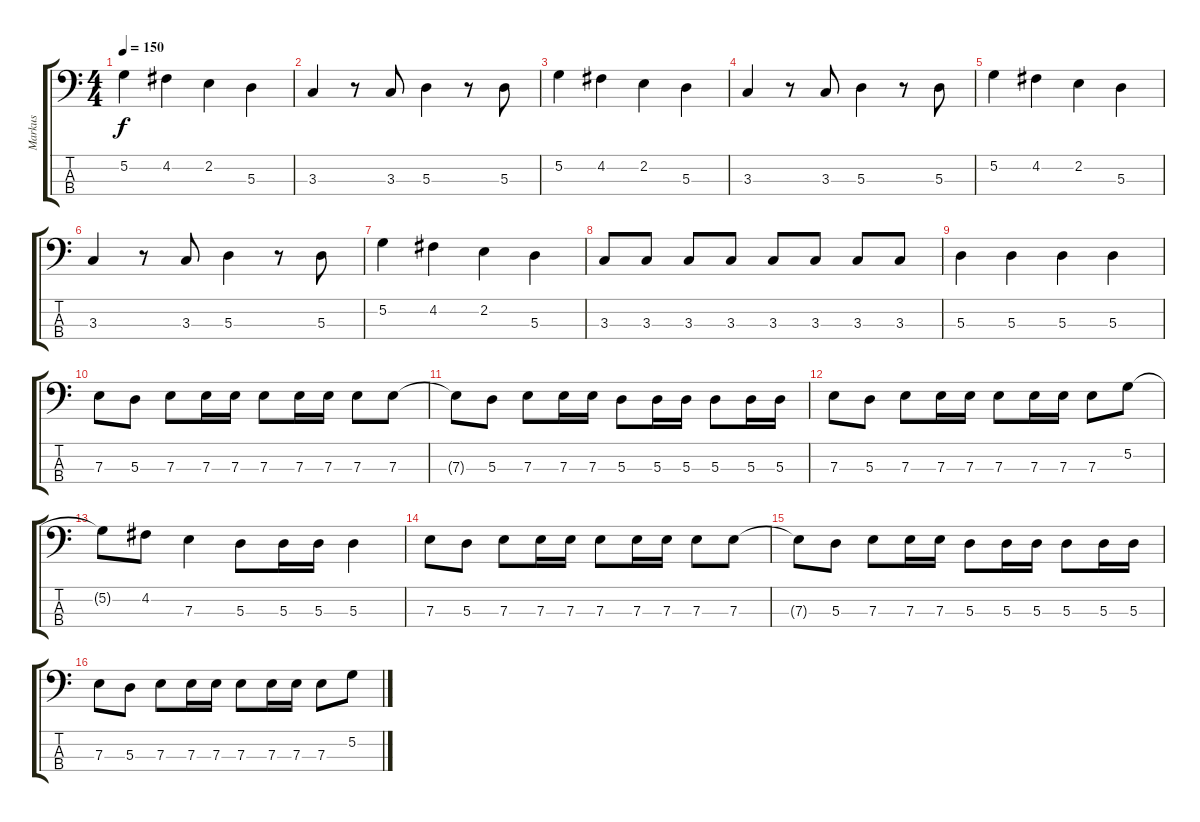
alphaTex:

\track ("Markus" "Markus") {instrument electricbassfinger}
\staff {score tabs}
\tuning (G2 D2 A1 E1) {hide}
\ts (4 4)
\tempo 150
\clef f4
\ks c
5.2.4{dy f} 4.2.4 2.2.4 5.3.4 |
3.3.4 r.8 3.3.8 5.3.4 r.8 5.3.8 |
5.2.4 4.2.4 2.2.4 5.3.4 |
3.3.4 r.8 3.3.8 5.3.4 r.8 5.3.8 |
5.2.4 4.2.4 2.2.4 5.3.4 |
3.3.4 r.8 3.3.8 5.3.4 r.8 5.3.8 |
5.2.4 4.2.4 2.2.4 5.3.4 |
3.3.8 3.3.8 3.3.8 3.3.8 3.3.8 3.3.8 3.3.8 3.3.8 |
5.3.4 5.3.4 5.3.4 5.3.4 |
7.3.8 5.3.8 7.3.8 7.3.16 7.3.16 7.3.8 7.3.16 7.3.16 7.3.8 7.3.8 |
7.3{t}.8 5.3.8 7.3.8 7.3.16 7.3.16 5.3.8 5.3.16 5.3.16 5.3.8 5.3.16 5.3.16 |
7.3.8 5.3.8 7.3.8 7.3.16 7.3.16 7.3.8 7.3.16 7.3.16 7.3.8 5.2.8 |
5.2{t}.8 4.2.8 7.3.4 5.3.8 5.3.16 5.3.16 5.3.4 |
7.3.8 5.3.8 7.3.8 7.3.16 7.3.16 7.3.8 7.3.16 7.3.16 7.3.8 7.3.8 |
7.3{t}.8 5.3.8 7.3.8 7.3.16 7.3.16 5.3.8 5.3.16 5.3.16 5.3.8 5.3.16 5.3.16 |
7.3.8 5.3.8 7.3.8 7.3.16 7.3.16 7.3.8 7.3.16 7.3.16 7.3.8 5.2.8
